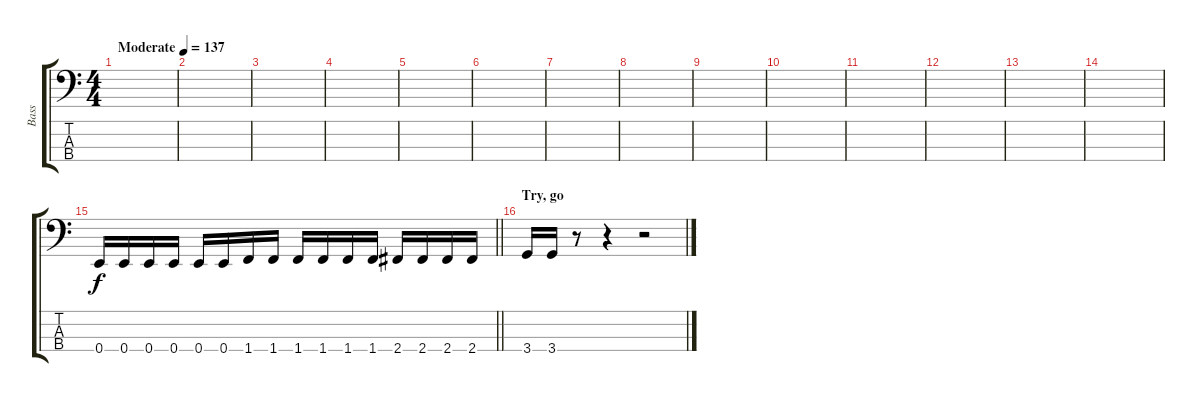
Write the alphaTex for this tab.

\track ("Bass" "Bass") {instrument electricbasspick}
\staff {score tabs}
\tuning (G2 D2 A1 E1) {hide}
\ts (4 4)
\tempo (137 "Moderate")
\clef f4
\ks c
|
|
|
|
|
|
|
|
|
|
|
|
|
|
\barLineRight lightlight
0.4.16 0.4.16 0.4.16 0.4.16 0.4.16 0.4.16 1.4.16 1.4.16 1.4.16 1.4.16 1.4.16 1.4.16 2.4.16 2.4.16 2.4.16 2.4.16 |
\section ("" "Try, go")
3.4.16 3.4.16 r.8 r.4 r.2
